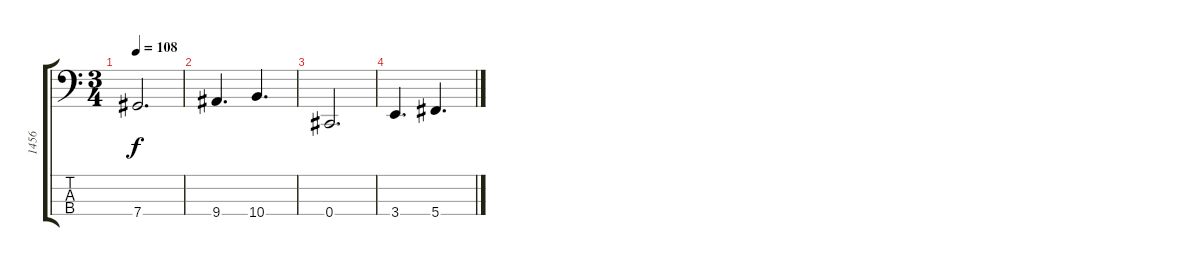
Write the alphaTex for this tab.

\track ("1456" "1456") {instrument electricbassfinger}
\staff {score tabs}
\tuning (Gb2 Db2 Ab1 Db1) {hide}
\ts (3 4)
\tempo 108
\clef f4
\ks c
7.4.2{d dy f} |
9.4.4{d} 10.4.4{d} |
0.4.2{d} |
3.4.4{d} 5.4.4{d}
